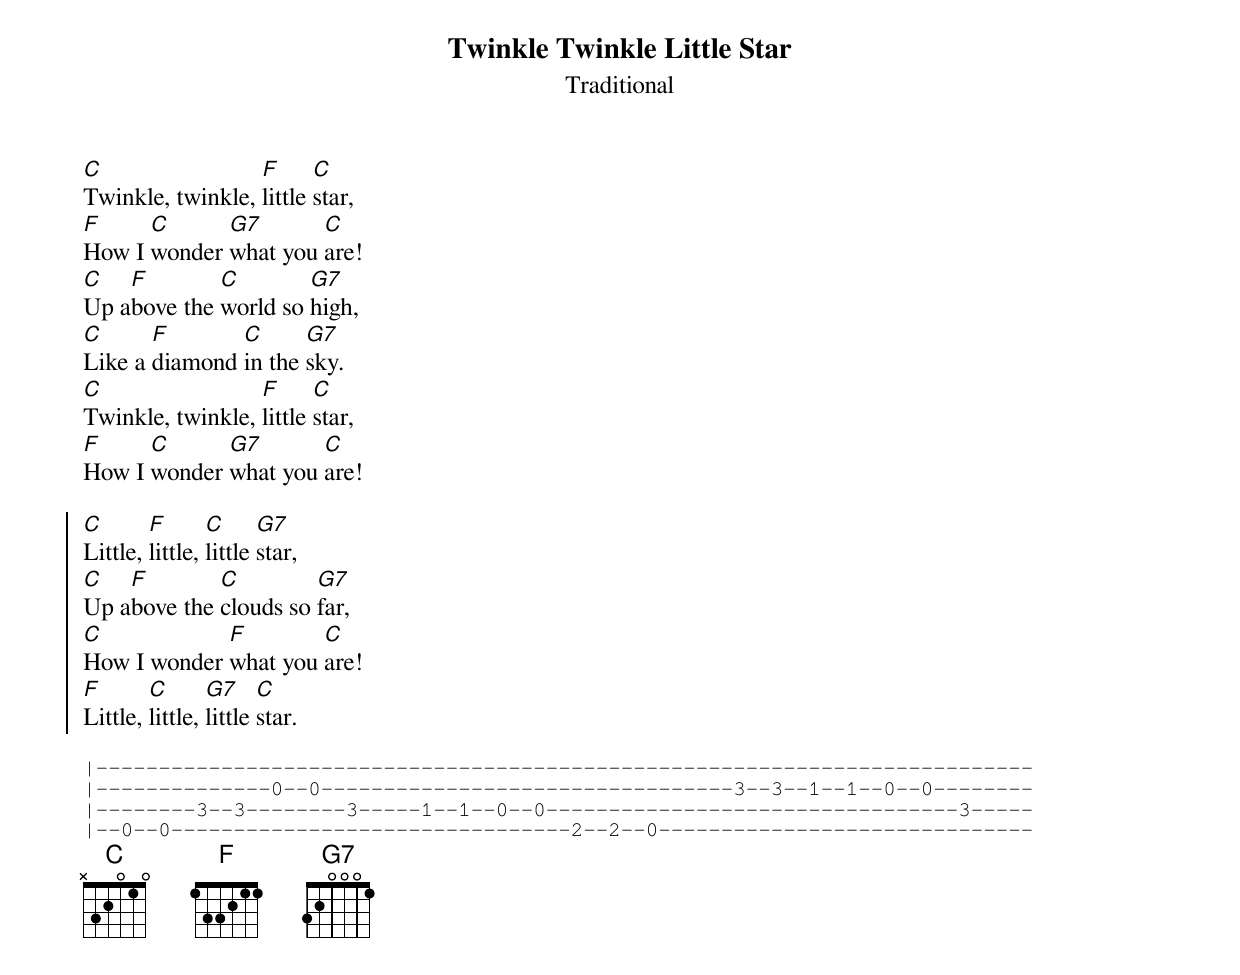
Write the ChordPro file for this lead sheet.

{t:Twinkle Twinkle Little Star}
{st:Traditional}

[C]Twinkle, twinkle, [F]little [C]star,
[F]How I [C]wonder [G7]what you [C]are!
[C]Up a[F]bove the [C]world so [G7]high,
[C]Like a [F]diamond [C]in the [G7]sky.
[C]Twinkle, twinkle, [F]little [C]star,
[F]How I [C]wonder [G7]what you [C]are!

{soc}
[C]Little, [F]little, [C]little [G7]star,
[C]Up a[F]bove the [C]clouds so [G7]far,
[C]How I wonder [F]what you [C]are!
[F]Little, [C]little, [G7]little [C]star.
{eoc}

{sot}
|---------------------------------------------------------------------------
|--------------0--0---------------------------------3--3--1--1--0--0--------
|--------3--3--------3-----1--1--0--0---------------------------------3-----
|--0--0--------------------------------2--2--0------------------------------
{eot}
